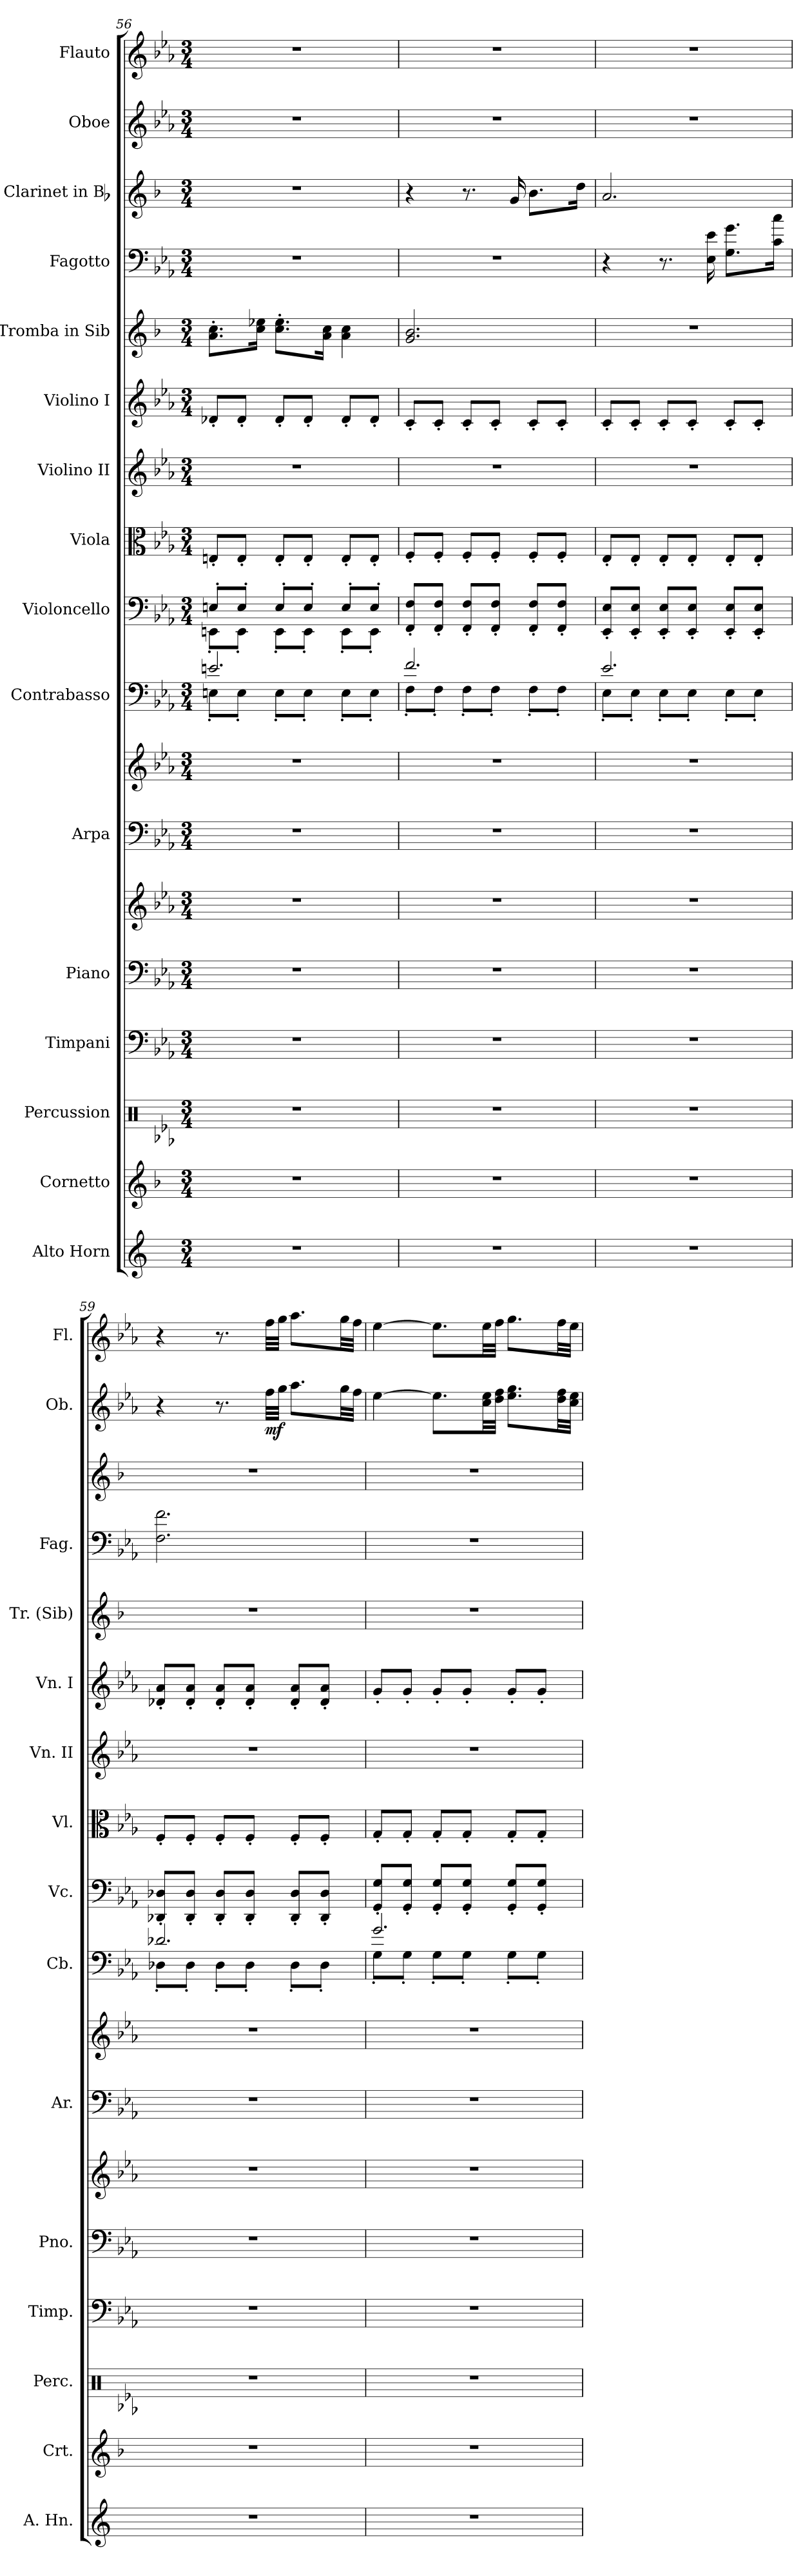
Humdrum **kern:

**kern	**kern	**kern	**kern	**kern	**kern	**kern	**kern	**kern	**kern	**kern	**kern	**kern	**kern	**kern	**kern	**kern	**dynam	**kern
*part16	*part15	*part14	*part13	*part12	*part12	*part11	*part11	*part10	*part9	*part8	*part7	*part6	*part5	*part4	*part3	*part2	*part2	*part1
*staff18	*staff17	*staff16	*staff15	*staff14	*staff13	*staff12	*staff11	*staff10	*staff9	*staff8	*staff7	*staff6	*staff5	*staff4	*staff3	*staff2	*staff2	*staff1
*I"Alto Horn	*I"Cornetto	*I"Percussion	*I"Timpani	*I"Piano	*	*I"Arpa	*	*I"Contrabasso	*I"Violoncello	*I"Viola	*I"Violino II	*I"Violino I	*I"Tromba in Sib	*I"Fagotto	*I"Clarinet in Bb	*I"Oboe	*	*I"Flauto
*I'A. Hn.	*I'Crt.	*I'Perc.	*I'Timp.	*I'Pno.	*	*I'Ar.	*	*I'Cb.	*I'Vc.	*I'Vl.	*I'Vn. II	*I'Vn. I	*I'Tr. (Sib)	*I'Fag.	*	*I'Ob.	*	*I'Fl.
*clefG2	*clefG2	*clefX	*clefF4	*clefF4	*clefG2	*clefF4	*clefG2	*clefF4	*clefF4	*clefC3	*clefG2	*clefG2	*clefG2	*clefF4	*clefG2	*clefG2	*	*clefG2
*ITrd5c9	*ITrd1c2	*	*	*	*	*	*	*ITrd7c12	*	*	*	*	*ITrd1c2	*	*ITrd1c2	*	*	*
*k[b-e-a-]	*k[b-e-a-]	*k[b-e-a-]	*k[b-e-a-]	*k[b-e-a-]	*k[b-e-a-]	*k[b-e-a-]	*k[b-e-a-]	*k[b-e-a-]	*k[b-e-a-]	*k[b-e-a-]	*k[b-e-a-]	*k[b-e-a-]	*k[b-e-a-]	*k[b-e-a-]	*k[b-e-a-]	*k[b-e-a-]	*	*k[b-e-a-]
*c:	*c:	*c:	*c:	*c:	*c:	*c:	*c:	*c:	*c:	*c:	*c:	*c:	*c:	*c:	*c:	*c:	*	*c:
*M3/4	*M3/4	*M3/4	*M3/4	*M3/4	*M3/4	*M3/4	*M3/4	*M3/4	*M3/4	*M3/4	*M3/4	*M3/4	*M3/4	*M3/4	*M3/4	*M3/4	*	*M3/4
=56	=56	=56	=56	=56	=56	=56	=56	=56	=56	=56	=56	=56	=56	=56	=56	=56	=56	=56
*	*	*	*	*	*	*	*	*^	*^	*	*	*	*	*	*	*	*	*
2.r	2.r	2.r	2.r	2.r	2.r	2.r	2.r	2.En/	8EEn'<\L	8En'>/L	8EEn'<\L	8En'</L	2.r	8d-X'</L	8.g\'> 8.b-\'>L	2.r	2.r	2.r	.	2.r
.	.	.	.	.	.	.	.	.	8EE'<\J	8E'>/J	8EE'<\J	8E'</J	.	8d-'</J	.	.	.	.	.	.
.	.	.	.	.	.	.	.	.	.	.	.	.	.	.	16b-\ 16dd-X\Jk	.	.	.	.	.
.	.	.	.	.	.	.	.	.	8EE'<\L	8E'>/L	8EE'<\L	8E'</L	.	8d-'</L	8.b-\'> 8.dd-\'>L	.	.	.	.	.
.	.	.	.	.	.	.	.	.	8EE'<\J	8E'>/J	8EE'<\J	8E'</J	.	8d-'</J	.	.	.	.	.	.
.	.	.	.	.	.	.	.	.	.	.	.	.	.	.	16g\ 16b-\Jk	.	.	.	.	.
.	.	.	.	.	.	.	.	.	8EE'<\L	8E'>/L	8EE'<\L	8E'</L	.	8d-'</L	4g\ 4b-\	.	.	.	.	.
.	.	.	.	.	.	.	.	.	8EE'<\J	8E'>/J	8EE'<\J	8E'</J	.	8d-'</J	.	.	.	.	.	.
*	*	*	*	*	*	*	*	*	*	*v	*v	*	*	*	*	*	*	*	*	*
=57	=57	=57	=57	=57	=57	=57	=57	=57	=57	=57	=57	=57	=57	=57	=57	=57	=57	=57	=57
2.r	2.r	2.r	2.r	2.r	2.r	2.r	2.r	2.F/	8FF'<\L	8FF/'< 8F/'<L	8F'</L	2.r	8c'</L	2.f/ 2.a-/	2.r	4r	2.r	.	2.r
.	.	.	.	.	.	.	.	.	8FF'<\J	8FF/'< 8F/'<J	8F'</J	.	8c'</J	.	.	.	.	.	.
.	.	.	.	.	.	.	.	.	8FF'<\L	8FF/'< 8F/'<L	8F'</L	.	8c'</L	.	.	8.r	.	.	.
.	.	.	.	.	.	.	.	.	8FF'<\J	8FF/'< 8F/'<J	8F'</J	.	8c'</J	.	.	.	.	.	.
.	.	.	.	.	.	.	.	.	.	.	.	.	.	.	.	16f/	.	.	.
.	.	.	.	.	.	.	.	.	8FF'<\L	8FF/'< 8F/'<L	8F'</L	.	8c'</L	.	.	8.a-\L	.	.	.
.	.	.	.	.	.	.	.	.	8FF'<\J	8FF/'< 8F/'<J	8F'</J	.	8c'</J	.	.	.	.	.	.
.	.	.	.	.	.	.	.	.	.	.	.	.	.	.	.	16cc\Jk	.	.	.
=58	=58	=58	=58	=58	=58	=58	=58	=58	=58	=58	=58	=58	=58	=58	=58	=58	=58	=58	=58
2.r	2.r	2.r	2.r	2.r	2.r	2.r	2.r	2.E-/	8EE-'<\L	8EE-/'< 8E-/'<L	8E-'</L	2.r	8c'</L	2.r	4r	2.g/	2.r	.	2.r
.	.	.	.	.	.	.	.	.	8EE-'<\J	8EE-/'< 8E-/'<J	8E-'</J	.	8c'</J	.	.	.	.	.	.
.	.	.	.	.	.	.	.	.	8EE-'<\L	8EE-/'< 8E-/'<L	8E-'</L	.	8c'</L	.	8.r	.	.	.	.
.	.	.	.	.	.	.	.	.	8EE-'<\J	8EE-/'< 8E-/'<J	8E-'</J	.	8c'</J	.	.	.	.	.	.
.	.	.	.	.	.	.	.	.	.	.	.	.	.	.	16E-\ 16e-\	.	.	.	.
.	.	.	.	.	.	.	.	.	8EE-'<\L	8EE-/'< 8E-/'<L	8E-'</L	.	8c'</L	.	8.G\ 8.g\L	.	.	.	.
.	.	.	.	.	.	.	.	.	8EE-'<\J	8EE-/'< 8E-/'<J	8E-'</J	.	8c'</J	.	.	.	.	.	.
.	.	.	.	.	.	.	.	.	.	.	.	.	.	.	16c\ 16cc\Jk	.	.	.	.
=59	=59	=59	=59	=59	=59	=59	=59	=59	=59	=59	=59	=59	=59	=59	=59	=59	=59	=59	=59
2.r	2.r	2.r	2.r	2.r	2.r	2.r	2.r	2.D-X/	8DD-X'<\L	8DD-X/'< 8D-X/'<L	8F'</L	2.r	8d-X/'< 8a-/'<L	2.r	2.F\ 2.f\	2.r	4r	.	4r
.	.	.	.	.	.	.	.	.	8DD-'<\J	8DD-/'< 8D-/'<J	8F'</J	.	8d-/'< 8a-/'<J	.	.	.	.	.	.
.	.	.	.	.	.	.	.	.	8DD-'<\L	8DD-/'< 8D-/'<L	8F'</L	.	8d-/'< 8a-/'<L	.	.	.	8.r	.	8.r
.	.	.	.	.	.	.	.	.	8DD-'<\J	8DD-/'< 8D-/'<J	8F'</J	.	8d-/'< 8a-/'<J	.	.	.	.	.	.
!	!	!	!	!	!	!	!	!	!	!	!	!	!	!	!	!	!	!LO:DY:b	!
.	.	.	.	.	.	.	.	.	.	.	.	.	.	.	.	.	32ff\LLL	mf	32ff\LLL
.	.	.	.	.	.	.	.	.	.	.	.	.	.	.	.	.	32gg\JJJ	.	32gg\JJJ
.	.	.	.	.	.	.	.	.	8DD-'<\L	8DD-/'< 8D-/'<L	8F'</L	.	8d-/'< 8a-/'<L	.	.	.	8.aa-\L	.	8.aa-\L
.	.	.	.	.	.	.	.	.	8DD-'<\J	8DD-/'< 8D-/'<J	8F'</J	.	8d-/'< 8a-/'<J	.	.	.	.	.	.
.	.	.	.	.	.	.	.	.	.	.	.	.	.	.	.	.	32gg\LL	.	32gg\LL
.	.	.	.	.	.	.	.	.	.	.	.	.	.	.	.	.	32ff\JJJ	.	32ff\JJJ
=60	=60	=60	=60	=60	=60	=60	=60	=60	=60	=60	=60	=60	=60	=60	=60	=60	=60	=60	=60
2.r	2.r	2.r	2.r	2.r	2.r	2.r	2.r	2.G/	8GG'<\L	8GG/'< 8G/'<L	8G'</L	2.r	8g'</L	2.r	2.r	2.r	[4ee-\	.	[4ee-\
.	.	.	.	.	.	.	.	.	8GG'<\J	8GG/'< 8G/'<J	8G'</J	.	8g'</J	.	.	.	.	.	.
.	.	.	.	.	.	.	.	.	8GG'<\L	8GG/'< 8G/'<L	8G'</L	.	8g'</L	.	.	.	8.ee-\L]	.	8.ee-\L]
.	.	.	.	.	.	.	.	.	8GG'<\J	8GG/'< 8G/'<J	8G'</J	.	8g'</J	.	.	.	.	.	.
.	.	.	.	.	.	.	.	.	.	.	.	.	.	.	.	.	32cc\ 32ee-\LL	.	32ee-\LL
.	.	.	.	.	.	.	.	.	.	.	.	.	.	.	.	.	32dd\ 32ff\JJJ	.	32ff\JJJ
.	.	.	.	.	.	.	.	.	8GG'<\L	8GG/'< 8G/'<L	8G'</L	.	8g'</L	.	.	.	8.ee-\ 8.gg\L	.	8.gg\L
.	.	.	.	.	.	.	.	.	8GG'<\J	8GG/'< 8G/'<J	8G'</J	.	8g'</J	.	.	.	.	.	.
.	.	.	.	.	.	.	.	.	.	.	.	.	.	.	.	.	32dd\ 32ff\LL	.	32ff\LL
.	.	.	.	.	.	.	.	.	.	.	.	.	.	.	.	.	32cc\ 32ee-\JJJ	.	32ee-\JJJ
*	*	*	*	*	*	*	*	*v	*v	*	*	*	*	*	*	*	*	*	*
=	=	=	=	=	=	=	=	=	=	=	=	=	=	=	=	=	=	=
*-	*-	*-	*-	*-	*-	*-	*-	*-	*-	*-	*-	*-	*-	*-	*-	*-	*-	*-
